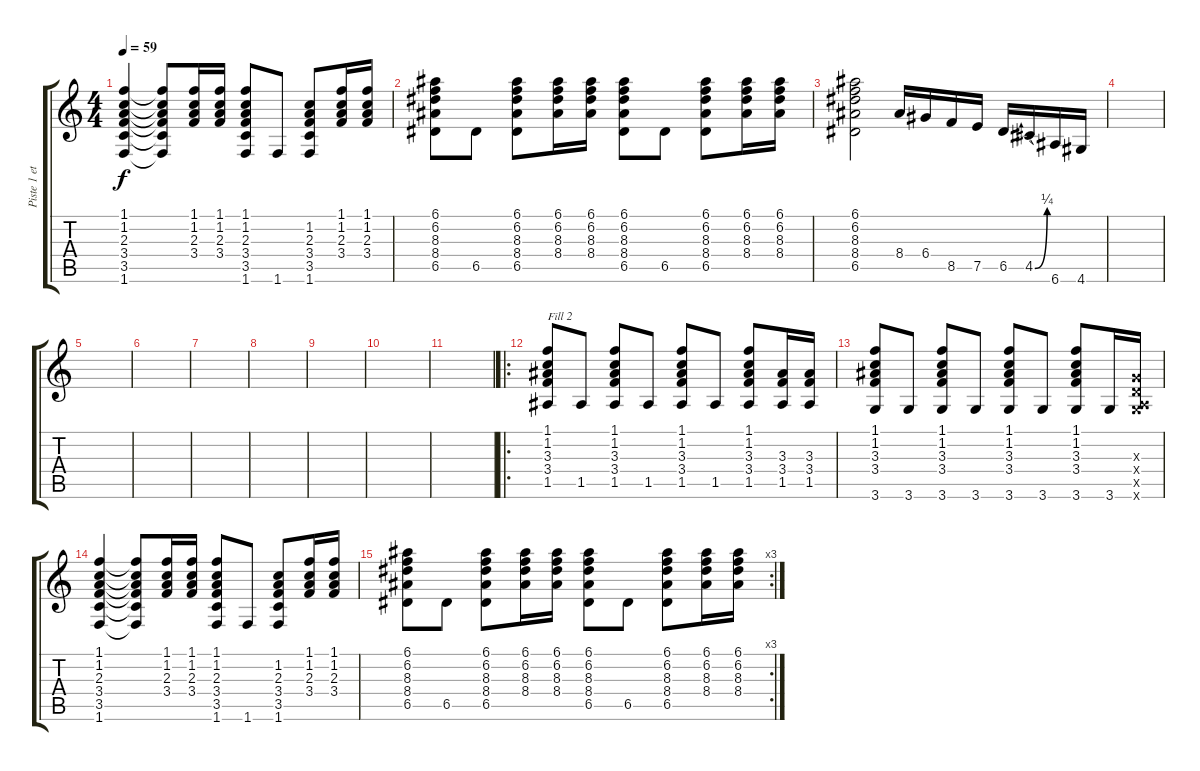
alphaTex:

\track ("Piste 1 et 2" "Piste 1 et") {instrument acousticguitarnylon}
\staff {score tabs}
\tuning (E4 B3 G3 D3 A2 E2) {hide}
\ts (4 4)
\tempo 59
\clef g2
\ks c
(1.1 1.2 2.3 3.4 3.5 1.6).4{dy f} (1.1{t} 1.2{t} 2.3{t} 3.4{t} 3.5{t} 1.6{t}).8 (1.1 1.2 2.3 3.4).16 (1.1 1.2 2.3 3.4).16 (1.1 1.2 2.3 3.4 3.5 1.6).8 1.6.8 (1.2 2.3 3.4 3.5 1.6).8 (1.1 1.2 2.3 3.4).16 (1.1 1.2 2.3 3.4).16 |
(6.1 6.2 8.3 8.4 6.5).8 6.5.8 (6.1 6.2 8.3 8.4 6.5).8 (6.1 6.2 8.3 8.4).16 (6.1 6.2 8.3 8.4).16 (6.1 6.2 8.3 8.4 6.5).8 6.5.8 (6.1 6.2 8.3 8.4 6.5).8 (6.1 6.2 8.3 8.4).16 (6.1 6.2 8.3 8.4).16 |
(6.1 6.2 8.3 8.4 6.5).2 8.4.16 6.4.16 8.5.16 7.5.16 6.5.16 4.5{be (bend 0 0 60 1)}.16 6.6.16 4.6.16 |
|
|
|
|
|
|
|
|
\ro
(1.1 1.2 3.3 3.4 1.5).8{txt "Fill 2"} 1.5.8 (1.1 1.2 3.3 3.4 1.5).8 1.5.8 (1.1 1.2 3.3 3.4 1.5).8 1.5.8 (1.1 1.2 3.3 3.4 1.5).8 (3.3 3.4 1.5).16 (3.3 3.4 1.5).16 |
(1.1 1.2 3.3 3.4 3.6).8 3.6.8 (1.1 1.2 3.3 3.4 3.6).8 3.6.8 (1.1 1.2 3.3 3.4 3.6).8 3.6.8 (1.1 1.2 3.3 3.4 3.6).8 3.6.16 (0.3{x} 0.4{x} 0.5{x} 3.6{x}).16 |
(1.1 1.2 2.3 3.4 3.5 1.6).4 (1.1{t} 1.2{t} 2.3{t} 3.4{t} 3.5{t} 1.6{t}).8 (1.1 1.2 2.3 3.4).16 (1.1 1.2 2.3 3.4).16 (1.1 1.2 2.3 3.4 3.5 1.6).8 1.6.8 (1.2 2.3 3.4 3.5 1.6).8 (1.1 1.2 2.3 3.4).16 (1.1 1.2 2.3 3.4).16 |
\rc 3
(6.1 6.2 8.3 8.4 6.5).8 6.5.8 (6.1 6.2 8.3 8.4 6.5).8 (6.1 6.2 8.3 8.4).16 (6.1 6.2 8.3 8.4).16 (6.1 6.2 8.3 8.4 6.5).8 6.5.8 (6.1 6.2 8.3 8.4 6.5).8 (6.1 6.2 8.3 8.4).16 (6.1 6.2 8.3 8.4).16
